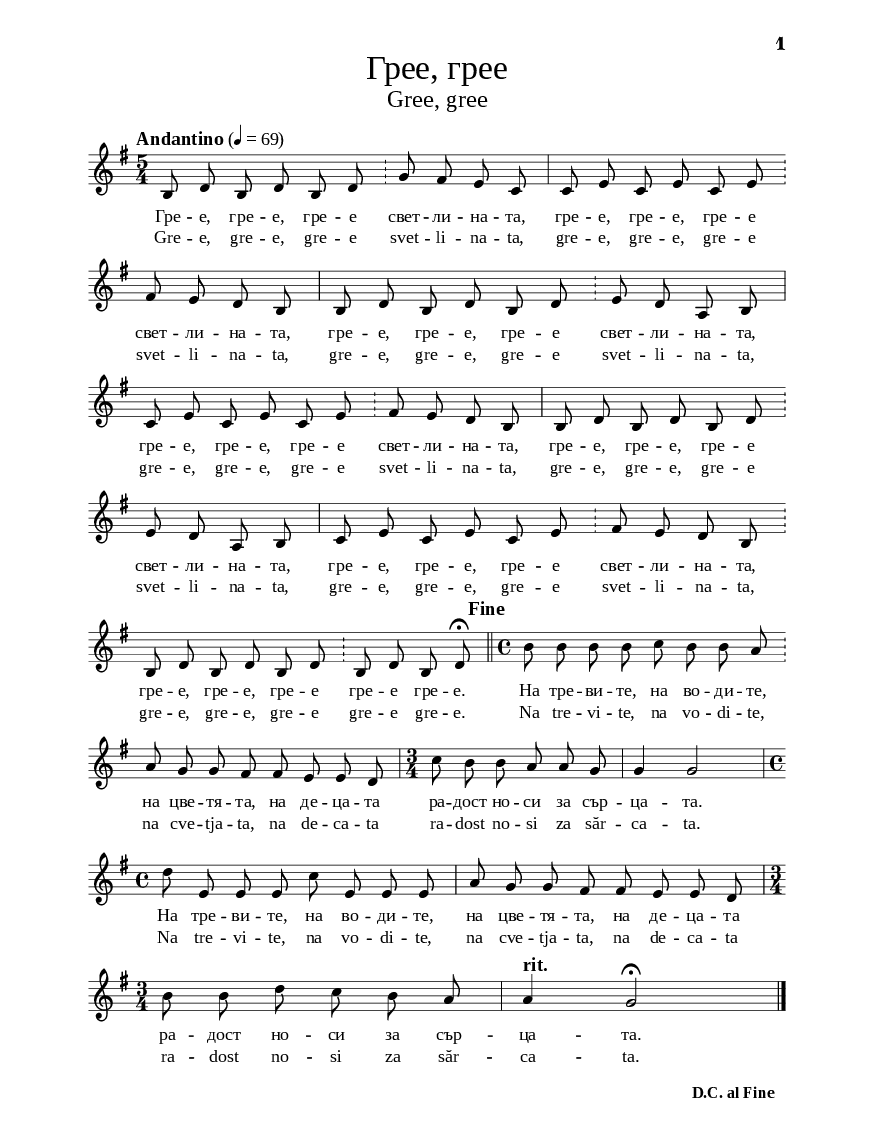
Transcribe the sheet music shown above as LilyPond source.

\version "2.24.3"

% include paper part and global functions
\include "include/globals.ily"

\bookpart {
  \label #'ref078
  \tocItem \markup "Грее, грее – Gree, gree"
  \include "include/bookpart-paper.ily"
  \score {
    \include "include/score-layout.ily"

    \new Voice \relative c' {
      \clef treble
      \key g \major
      \time 5/4
      \tempoFunc "Andantino" 4 "69"
      \override Staff.BarLine.gap = 0.5

      \autoBeamOff
      b8 d b8 d b8 d  \bar "!" g fis e c | c e c e c e   \bar "!"  \break

      fis8 e d b | b d b d b d \bar "!"  e d a b | \break

      c e c e c e  \bar "!"  fis8 e8 d8 b8 | b8 d8 b8 d8 b d  \bar "!"  \break

      e8 d a b | c e c e c e \bar "!"  fis e d b  \bar "!"  \break

      b d b d b d  \bar "!" b d b \tempo "   Fine"  d \fermata  \bar "||" | \time 4/4 b'b b b c b b a   \bar "!"  \break

      a8 g g fis fis e e d | \time 3/4 c' b b a a g | g 4 g2 | \break

      \time 4/4 d'8 e, e e c' e, e e | a g g fis fis e e d | \break

      \time 3/4 b' b d c b a |\tempo "rit."  a4 g2 \fermata | \bar "|."


    }

    \addlyrics {
      Гре -- е, гре -- е, гре -- е свет -- ли -- на -- та,

      гре -- е, гре -- е, гре -- е свет -- ли -- на -- та,

      гре -- е, гре -- е, гре -- е свет -- ли -- на -- та,

      гре -- е, гре -- е, гре -- е свет -- ли -- на -- та,

      гре -- е, гре -- е, гре -- е свет -- ли -- на -- та,

      гре -- е, гре -- е, гре -- е свет -- ли -- на -- та,

      гре -- е, гре -- е, гре -- е гре -- е гре -- е.

      На тре --  ви -- те, на во -- ди -- те,

      на цве -- тя -- та, на де -- ца -- та

      ра -- дост но -- си за сър -- ца -- та.

      На тре -- ви -- те, на во -- ди -- те,

      на цве -- тя -- та, на де -- ца -- та

      ра -- дост но -- си за сър -- ца -- та.}



      \addlyrics {
        Gre -- e, gre -- e, gre -- e svet -- li -- na -- ta,

        gre -- e, gre -- e, gre -- e svet -- li -- na -- ta,

        gre -- e, gre -- e, gre -- e svet -- li -- na -- ta,

        gre -- e, gre -- e, gre -- e svet -- li -- na -- ta,

        gre -- e, gre -- e, gre -- e svet -- li -- na -- ta,

        gre -- e, gre -- e, gre -- e svet -- li -- na -- ta,

        gre -- e, gre -- e, gre -- e gre -- e gre -- e.

        Na tre --  vi -- te, na vo -- di -- te,

        na cve -- tja -- ta, na de -- ca -- ta

        ra -- dost no -- si za săr -- ca -- ta.

        Na tre -- vi -- te, na vo -- di -- te,

        na cve -- tja -- ta, na de -- ca -- ta

        ra -- dost no -- si za săr -- ca -- ta.}



        \header {
          title = \titleFunc "Грее, грее" "Gree, gree"
        }

        \midi{}

      } % score
      \markup \empty-one
      \markup \dc-one "D.C. al Fine"

      \pageBreak

      % include foreign translation(s) of the song
      \version "2.24.3"

\markup \fill-line { \fontsize #deTitleFontSize "Es scheint, es scheint" }
\markup \null
\markup \null

\markup \abs-fontsize #10 {
   \hspace #25
  \override #`(baseline-skip . ,deCoupletBaselineSkip)

  \column {
  \line {   "   " Es scheint, es scheint, es scheint das Licht,}
    \line {  "   " es scheint, es scheint, es scheint das Licht,}
    \line {   "   " es scheint, es scheint, es scheint das Licht,}
    \line {   "   " es scheint, es scheint, es scheint das Licht,}
    \line {   "   " es scheint, es scheint, es scheint das Licht,}
    \line {   "   " es scheint, es scheint, es scheint, es scheint, es scheint.}
    \line {   "   "  Für die Gräser, für das Wasser, }

    \line {   "   " für die Blumen, für die Kinder, }

    \line {   "   "bringt es Freude für die Herzen. }

    \line {   "   "  Für die Gräser, für das Wasser, }

    \line {   "   " für die Blumen, für die Kinder, }

    \line {   "   "bringt es Freude für die Herzen. }






  }


}


    } % bookpart
